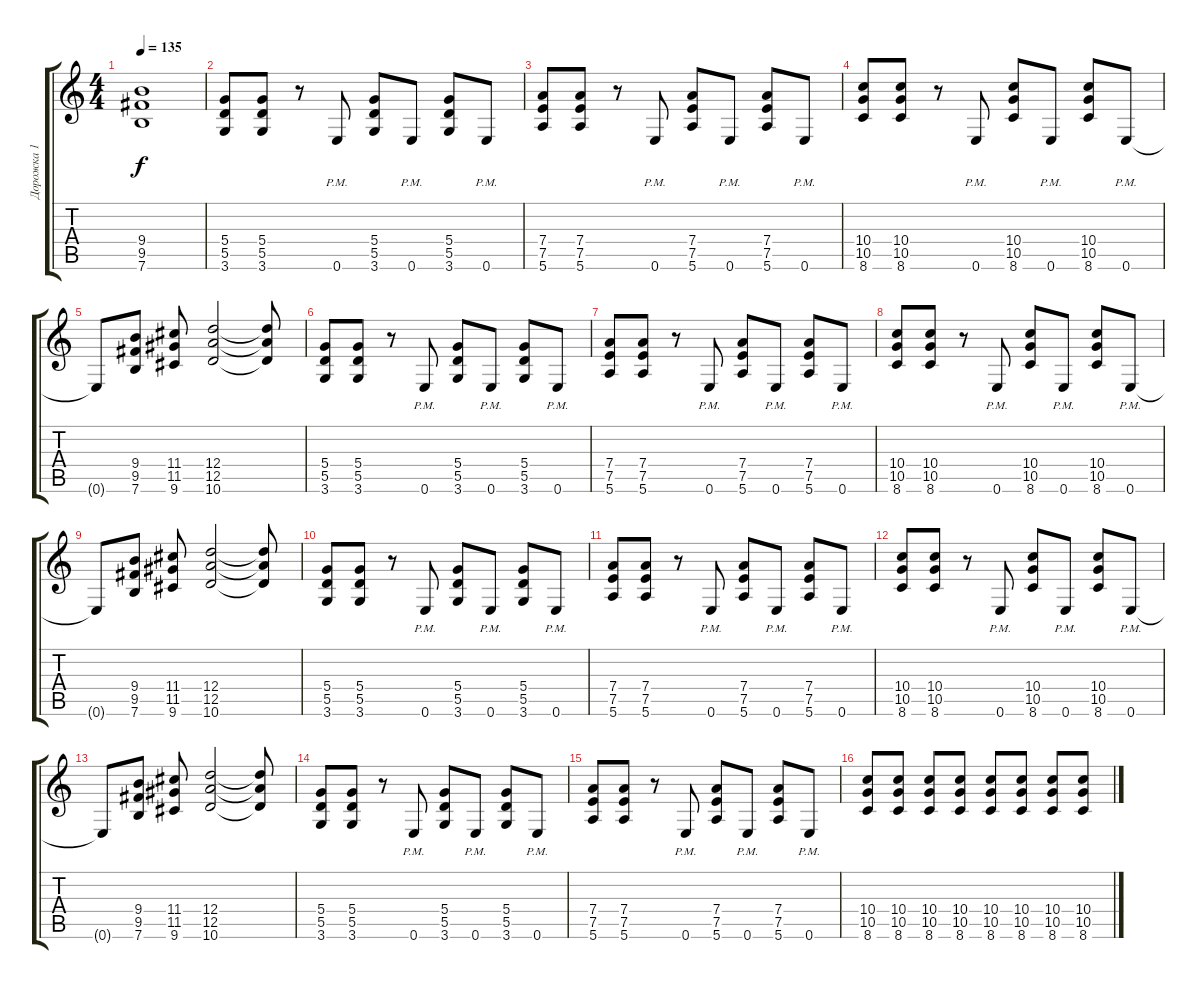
\track ("Дорожка 1" "Дорожка 1") {instrument distortionguitar}
\staff {score tabs}
\tuning (E4 B3 G3 D3 A2 E2) {hide}
\ts (4 4)
\tempo 135
\clef g2
\ks c
(9.4 9.5 7.6).1{dy f} |
(5.4 5.5 3.6).8 (5.4 5.5 3.6).8 r.8 0.6{pm}.8 (5.4 5.5 3.6).8 0.6{pm}.8 (5.4 5.5 3.6).8 0.6{pm}.8 |
(7.4 7.5 5.6).8 (7.4 7.5 5.6).8 r.8 0.6{pm}.8 (7.4 7.5 5.6).8 0.6{pm}.8 (7.4 7.5 5.6).8 0.6{pm}.8 |
(10.4 10.5 8.6).8 (10.4 10.5 8.6).8 r.8 0.6{pm}.8 (10.4 10.5 8.6).8 0.6{pm}.8 (10.4 10.5 8.6).8 0.6{pm}.8 |
0.6{t}.8 (9.4 9.5 7.6).8 (11.4 11.5 9.6).8 (12.4 12.5 10.6).2 (12.4{t} 12.5{t} 10.6{t}).8 |
(5.4 5.5 3.6).8 (5.4 5.5 3.6).8 r.8 0.6{pm}.8 (5.4 5.5 3.6).8 0.6{pm}.8 (5.4 5.5 3.6).8 0.6{pm}.8 |
(7.4 7.5 5.6).8 (7.4 7.5 5.6).8 r.8 0.6{pm}.8 (7.4 7.5 5.6).8 0.6{pm}.8 (7.4 7.5 5.6).8 0.6{pm}.8 |
(10.4 10.5 8.6).8 (10.4 10.5 8.6).8 r.8 0.6{pm}.8 (10.4 10.5 8.6).8 0.6{pm}.8 (10.4 10.5 8.6).8 0.6{pm}.8 |
0.6{t}.8 (9.4 9.5 7.6).8 (11.4 11.5 9.6).8 (12.4 12.5 10.6).2 (12.4{t} 12.5{t} 10.6{t}).8 |
(5.4 5.5 3.6).8 (5.4 5.5 3.6).8 r.8 0.6{pm}.8 (5.4 5.5 3.6).8 0.6{pm}.8 (5.4 5.5 3.6).8 0.6{pm}.8 |
(7.4 7.5 5.6).8 (7.4 7.5 5.6).8 r.8 0.6{pm}.8 (7.4 7.5 5.6).8 0.6{pm}.8 (7.4 7.5 5.6).8 0.6{pm}.8 |
(10.4 10.5 8.6).8 (10.4 10.5 8.6).8 r.8 0.6{pm}.8 (10.4 10.5 8.6).8 0.6{pm}.8 (10.4 10.5 8.6).8 0.6{pm}.8 |
0.6{t}.8 (9.4 9.5 7.6).8 (11.4 11.5 9.6).8 (12.4 12.5 10.6).2 (12.4{t} 12.5{t} 10.6{t}).8 |
(5.4 5.5 3.6).8 (5.4 5.5 3.6).8 r.8 0.6{pm}.8 (5.4 5.5 3.6).8 0.6{pm}.8 (5.4 5.5 3.6).8 0.6{pm}.8 |
(7.4 7.5 5.6).8 (7.4 7.5 5.6).8 r.8 0.6{pm}.8 (7.4 7.5 5.6).8 0.6{pm}.8 (7.4 7.5 5.6).8 0.6{pm}.8 |
(10.4 10.5 8.6).8 (10.4 10.5 8.6).8 (10.4 10.5 8.6).8 (10.4 10.5 8.6).8 (10.4 10.5 8.6).8 (10.4 10.5 8.6).8 (10.4 10.5 8.6).8 (10.4 10.5 8.6).8
